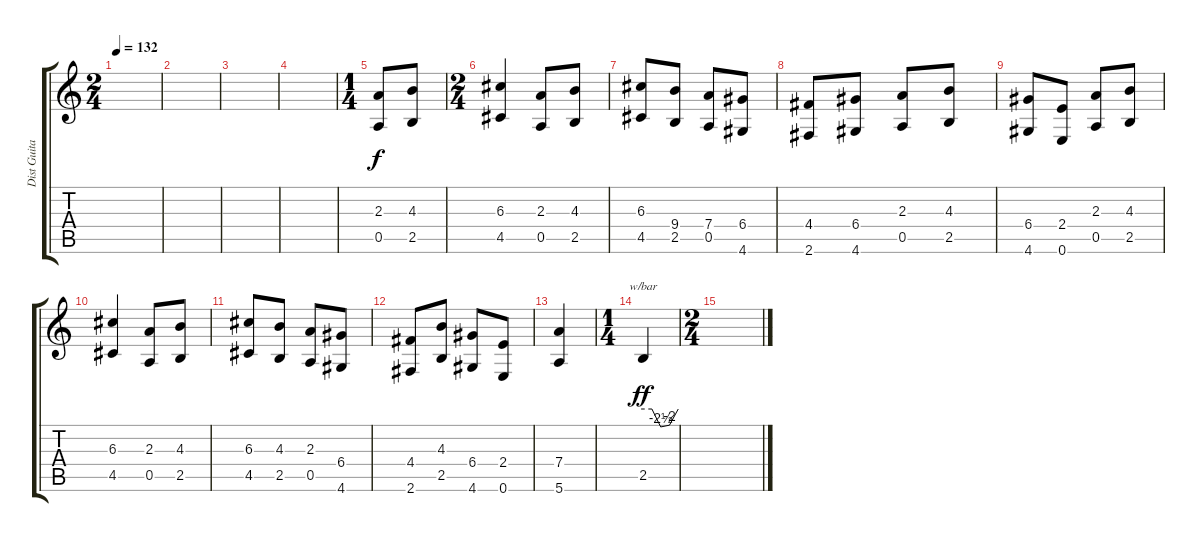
\track ("Dist Guitar" "Dist Guita") {instrument overdrivenguitar}
\staff {score tabs}
\tuning (E4 B3 G3 D3 A2 E2) {hide}
\ts (2 4)
\tempo 132
\clef g2
\ks c
|
|
|
|
\ts (1 4)
(2.3 0.5).8 (4.3 2.5).8 |
\ts (2 4)
(6.3 4.5).4 (2.3 0.5).8 (4.3 2.5).8 |
(6.3 4.5).8 (9.4 2.5).8 (7.4 0.5).8 (6.4 4.6).8 |
(4.4 2.6).8 (6.4 4.6).8 (2.3 0.5).8 (4.3 2.5).8 |
(6.4 4.6).8 (2.4 0.6).8 (2.3 0.5).8 (4.3 2.5).8 |
(6.3 4.5).4 (2.3 0.5).8 (4.3 2.5).8 |
(6.3 4.5).8 (4.3 2.5).8 (2.3 0.5).8 (6.4 4.6).8 |
(4.4 2.6).8 (4.3 2.5).8 (6.4 4.6).8 (2.4 0.6).8 |
(7.4 5.6).4 |
\ts (1 4)
2.5.4{tbe (custom default 0 0 15 0 30 -10 45 -8 60 0) dy ff volume 16} |
\ts (2 4)
